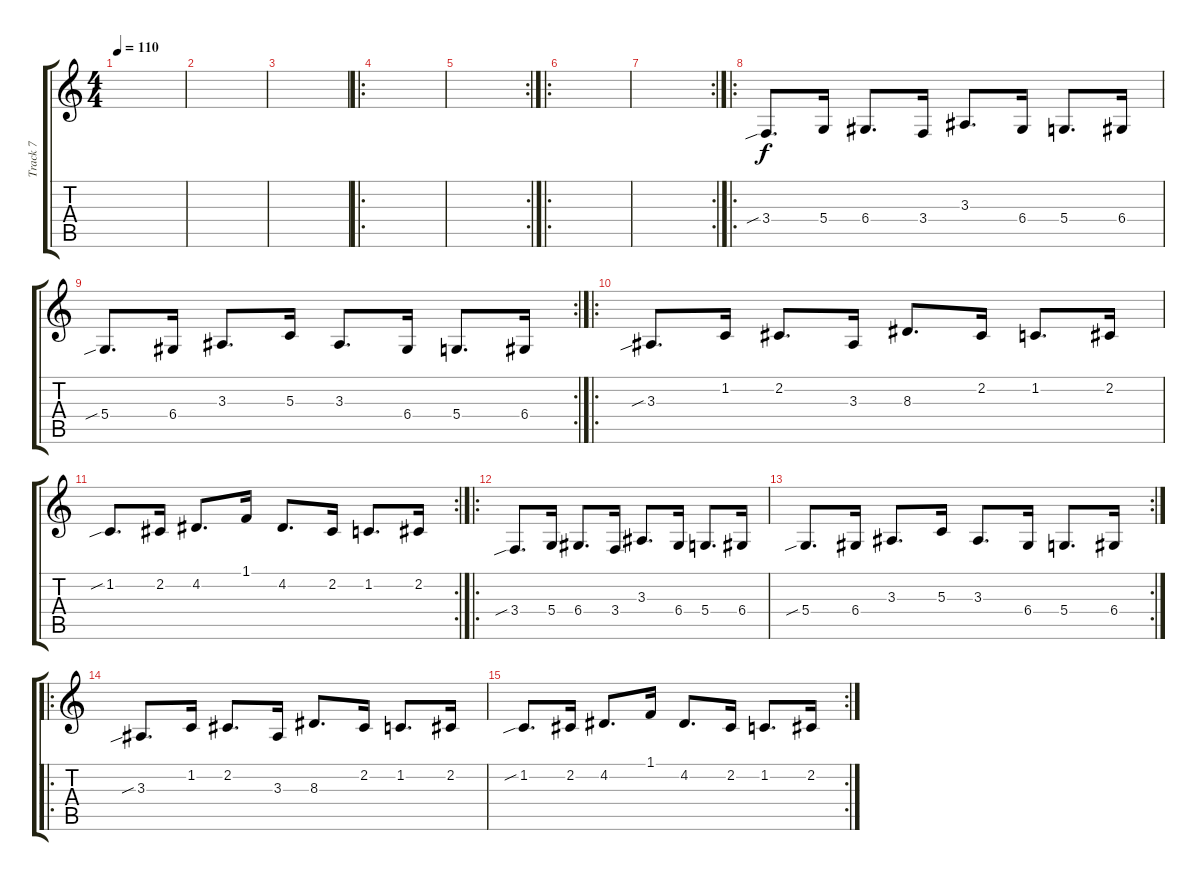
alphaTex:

\track ("Track 7" "Track 7") {instrument stringensemble1}
\staff {score tabs}
\tuning (E4 B3 G3 D3 A2 E2) {hide}
\ts (4 4)
\tempo 110
\clef g2
\ks c
|
|
|
\ro
|
\rc 2
|
\ro
|
\rc 2
|
\ro
3.4{sib}.8{d} 5.4.16 6.4.8{d} 3.4.16 3.3.8{d} 6.4.16 5.4.8{d} 6.4.16 |
\rc 2
5.4{sib}.8{d} 6.4.16 3.3.8{d} 5.3.16 3.3.8{d} 6.4.16 5.4.8{d} 6.4.16 |
\ro
3.3{sib}.8{d} 1.2.16 2.2.8{d} 3.3.16 8.3.8{d} 2.2.16 1.2.8{d} 2.2.16 |
\rc 2
1.2{sib}.8{d} 2.2.16 4.2.8{d} 1.1.16 4.2.8{d} 2.2.16 1.2.8{d} 2.2.16 |
\ro
3.4{sib}.8{d} 5.4.16 6.4.8{d} 3.4.16 3.3.8{d} 6.4.16 5.4.8{d} 6.4.16 |
\rc 2
5.4{sib}.8{d} 6.4.16 3.3.8{d} 5.3.16 3.3.8{d} 6.4.16 5.4.8{d} 6.4.16 |
\ro
3.3{sib}.8{d} 1.2.16 2.2.8{d} 3.3.16 8.3.8{d} 2.2.16 1.2.8{d} 2.2.16 |
\rc 2
1.2{sib}.8{d} 2.2.16 4.2.8{d} 1.1.16 4.2.8{d} 2.2.16 1.2.8{d} 2.2.16
